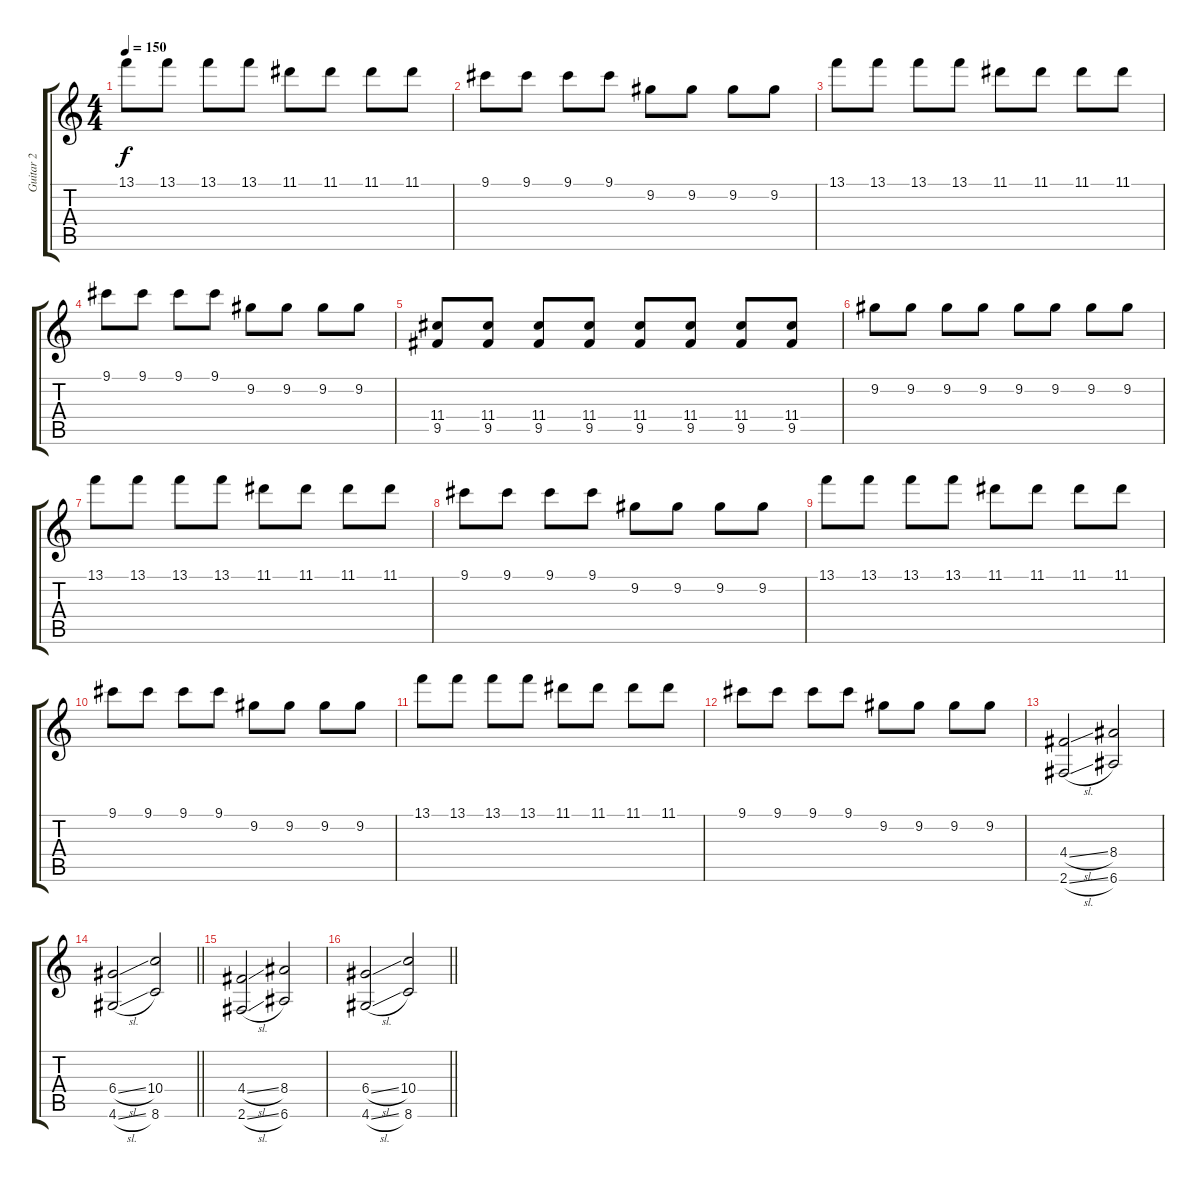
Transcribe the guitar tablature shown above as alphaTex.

\track ("Guitar 2" "Guitar 2") {instrument distortionguitar}
\staff {score tabs}
\tuning (E4 B3 G3 D3 A2 E2) {hide}
\ts (4 4)
\tempo 150
\clef g2
\ks c
13.1.8{dy f} 13.1.8 13.1.8 13.1.8 11.1.8 11.1.8 11.1.8 11.1.8 |
9.1.8 9.1.8 9.1.8 9.1.8 9.2.8 9.2.8 9.2.8 9.2.8 |
13.1.8 13.1.8 13.1.8 13.1.8 11.1.8 11.1.8 11.1.8 11.1.8 |
9.1.8 9.1.8 9.1.8 9.1.8 9.2.8 9.2.8 9.2.8 9.2.8 |
(11.4 9.5).8 (11.4 9.5).8 (11.4 9.5).8 (11.4 9.5).8 (11.4 9.5).8 (11.4 9.5).8 (11.4 9.5).8 (11.4 9.5).8 |
9.2.8 9.2.8 9.2.8 9.2.8 9.2.8 9.2.8 9.2.8 9.2.8 |
13.1.8 13.1.8 13.1.8 13.1.8 11.1.8 11.1.8 11.1.8 11.1.8 |
9.1.8 9.1.8 9.1.8 9.1.8 9.2.8 9.2.8 9.2.8 9.2.8 |
13.1.8 13.1.8 13.1.8 13.1.8 11.1.8 11.1.8 11.1.8 11.1.8 |
9.1.8 9.1.8 9.1.8 9.1.8 9.2.8 9.2.8 9.2.8 9.2.8 |
13.1.8 13.1.8 13.1.8 13.1.8 11.1.8 11.1.8 11.1.8 11.1.8 |
9.1.8 9.1.8 9.1.8 9.1.8 9.2.8 9.2.8 9.2.8 9.2.8 |
(4.4{sl} 2.6{sl}).2 (8.4 6.6).2 |
\barLineRight lightlight
(6.4{sl} 4.6{sl}).2 (10.4 8.6).2 |
(4.4{sl} 2.6{sl}).2 (8.4 6.6).2 |
\barLineRight lightlight
(6.4{sl} 4.6{sl}).2 (10.4 8.6).2
